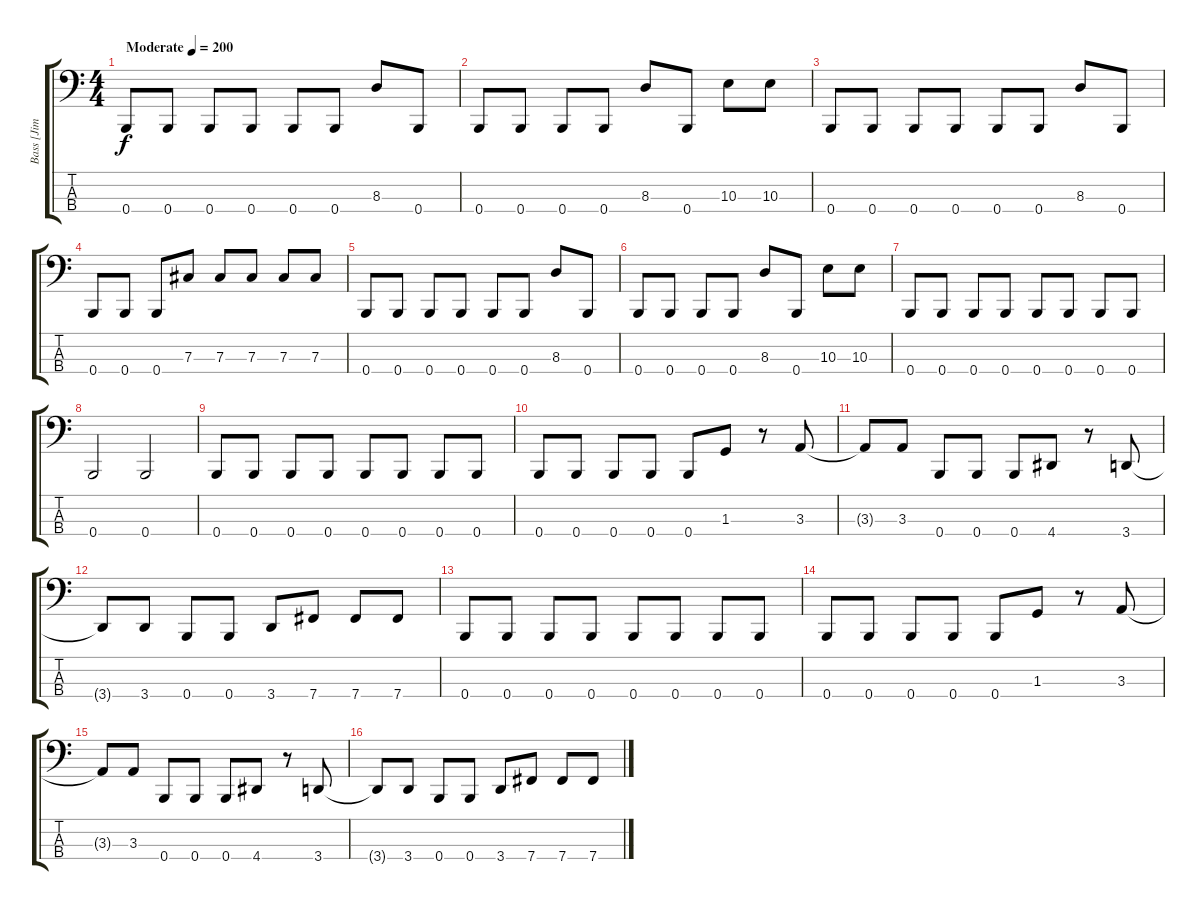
\track ("Bass [Jim Riley]" "Bass [Jim ") {instrument electricbasspick}
\staff {score tabs}
\tuning (E2 B1 Gb1 B0) {hide}
\ts (4 4)
\tempo (200 "Moderate")
\clef f4
\ks c
0.4.8{dy f instrument electricbasspick} 0.4.8 0.4.8 0.4.8 0.4.8 0.4.8 8.3.8 0.4.8 |
0.4.8 0.4.8 0.4.8 0.4.8 8.3.8 0.4.8 10.3.8 10.3.8 |
0.4.8 0.4.8 0.4.8 0.4.8 0.4.8 0.4.8 8.3.8 0.4.8 |
0.4.8 0.4.8 0.4.8 7.3.8 7.3.8 7.3.8 7.3.8 7.3.8 |
0.4.8 0.4.8 0.4.8 0.4.8 0.4.8 0.4.8 8.3.8 0.4.8 |
0.4.8 0.4.8 0.4.8 0.4.8 8.3.8 0.4.8 10.3.8 10.3.8 |
0.4.8 0.4.8 0.4.8 0.4.8 0.4.8 0.4.8 0.4.8 0.4.8 |
0.4.2 0.4.2 |
0.4.8 0.4.8 0.4.8 0.4.8 0.4.8 0.4.8 0.4.8 0.4.8 |
0.4.8 0.4.8 0.4.8 0.4.8 0.4.8 1.3.8 r.8 3.3.8 |
3.3{t}.8 3.3.8 0.4.8 0.4.8 0.4.8 4.4.8 r.8 3.4.8 |
3.4{t}.8 3.4.8 0.4.8 0.4.8 3.4.8 7.4.8 7.4.8 7.4.8 |
0.4.8 0.4.8 0.4.8 0.4.8 0.4.8 0.4.8 0.4.8 0.4.8 |
0.4.8 0.4.8 0.4.8 0.4.8 0.4.8 1.3.8 r.8 3.3.8 |
3.3{t}.8 3.3.8 0.4.8 0.4.8 0.4.8 4.4.8 r.8 3.4.8 |
3.4{t}.8 3.4.8 0.4.8 0.4.8 3.4.8 7.4.8 7.4.8 7.4.8
